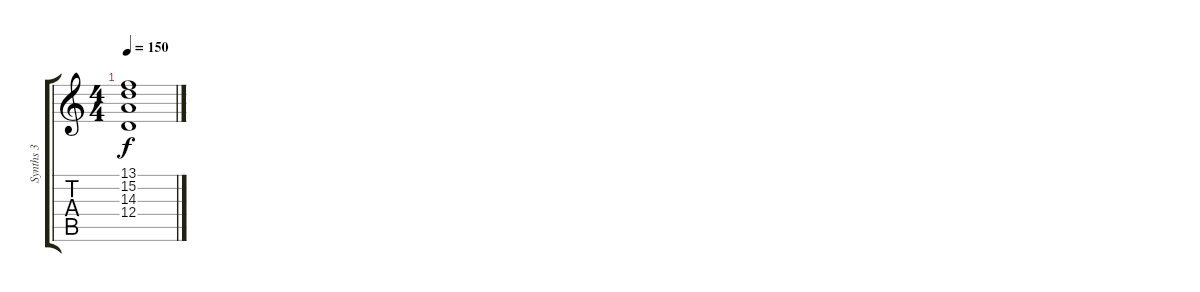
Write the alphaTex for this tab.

\track ("Synths 3" "Synths 3") {instrument stringensemble1}
\staff {score tabs}
\tuning (E4 B3 G3 D3 A2 E2) {hide}
\ts (4 4)
\tempo 150
\clef g2
\ks c
(13.1{t} 15.2{t} 14.3{t} 12.4{t}).1{dy f}
